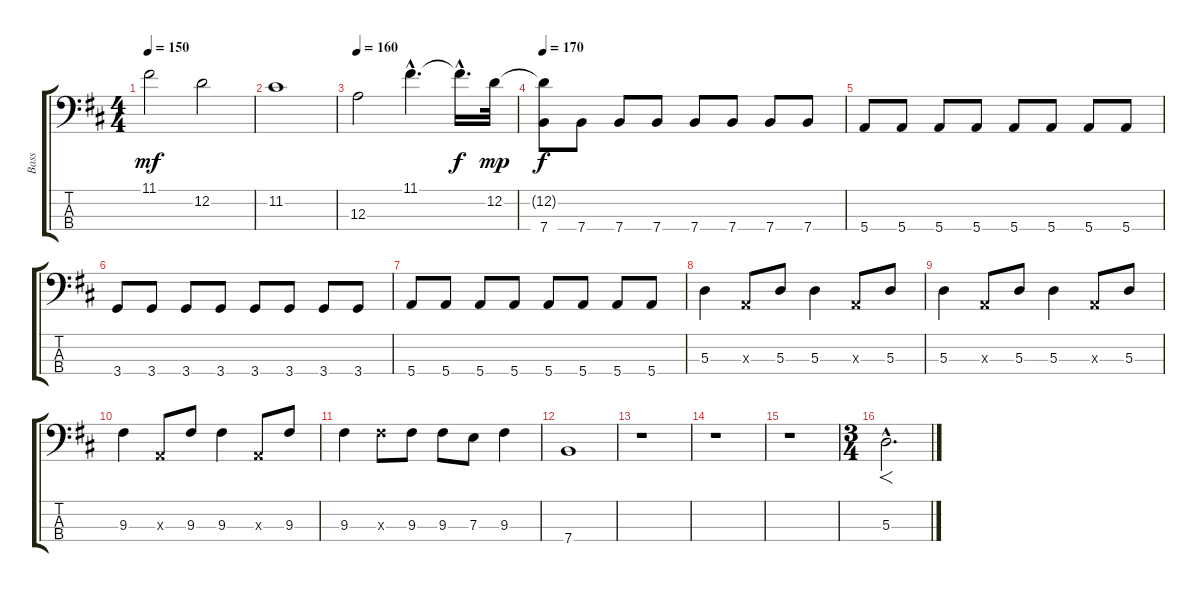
\track ("Bass" "Bass") {instrument electricbasspick}
\staff {score tabs}
\tuning (G2 D2 A1 E1) {hide}
\ts (4 4)
\tempo 150
\clef f4
\ks d
11.1.2{dy mf} 12.2.2 |
11.2.1 |
\tempo 160
12.3.2 11.1{hac}.4{d} 11.1{hac t}.16{d dy f} 12.2.32{dy mp} |
\tempo 170
(12.2{t} 7.4).8{dy f instrument electricbasspick} 7.4.8 7.4.8 7.4.8 7.4.8 7.4.8 7.4.8 7.4.8 |
5.4.8 5.4.8 5.4.8 5.4.8 5.4.8 5.4.8 5.4.8 5.4.8 |
3.4.8 3.4.8 3.4.8 3.4.8 3.4.8 3.4.8 3.4.8 3.4.8 |
5.4.8 5.4.8 5.4.8 5.4.8 5.4.8 5.4.8 5.4.8 5.4.8 |
5.3.4 0.3{x}.8 5.3.8 5.3.4 0.3{x}.8 5.3.8 |
5.3.4 0.3{x}.8 5.3.8 5.3.4 0.3{x}.8 5.3.8 |
9.3.4 0.3{x}.8 9.3.8 9.3.4 0.3{x}.8 9.3.8 |
9.3.4 9.3{x}.8 9.3.8 9.3.8 7.3.8 9.3.4 |
7.4.1 |
r.1 |
r.1 |
r.1 |
\ts (3 4)
5.3{hac}.2{f d}
